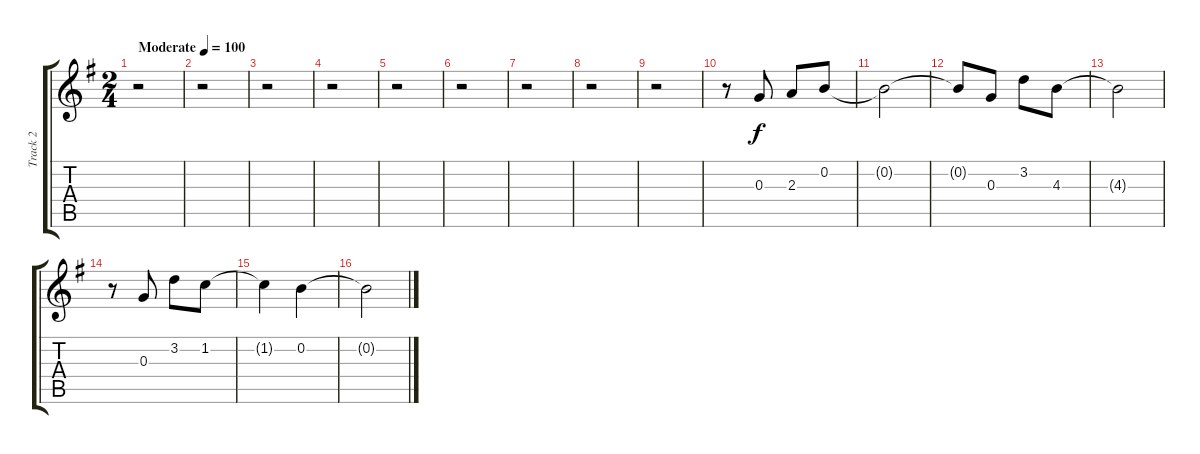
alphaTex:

\track ("Track 2" "Track 2") {instrument acousticguitarnylon}
\staff {score tabs}
\tuning (E4 B3 G3 D3 A2 E2) {hide}
\ts (2 4)
\tempo (100 "Moderate")
\clef g2
\ks g
r.2{dy f instrument acousticguitarnylon} |
r.2 |
r.2 |
r.2 |
r.2 |
r.2 |
r.2 |
r.2 |
r.2 |
r.8 0.3.8 2.3.8 0.2.8 |
0.2{t}.2 |
0.2{t}.8 0.3.8 3.2.8 4.3.8 |
4.3{t}.2 |
r.8 0.3.8 3.2.8 1.2.8 |
1.2{t}.4 0.2.4 |
0.2{t}.2
